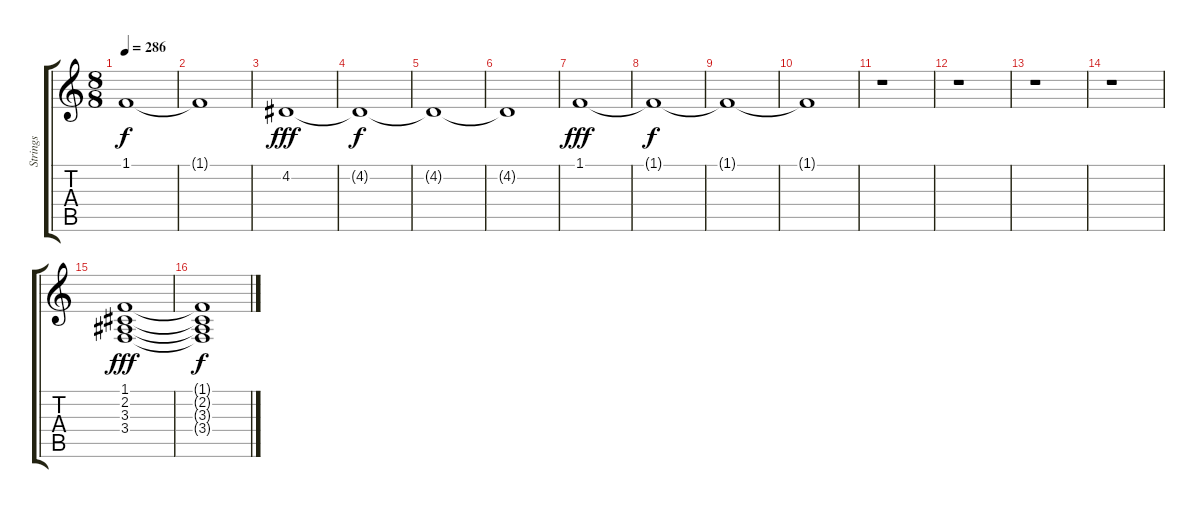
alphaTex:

\track ("Strings" "Strings") {instrument stringensemble1}
\staff {score tabs}
\tuning (E4 B3 G3 D3 A2 E2) {hide}
\ts (8 8)
\tempo 286
\clef g2
\ks c
1.1{t}.1{dy f} |
1.1{t}.1 |
4.2.1{dy fff} |
4.2{t}.1{dy f} |
4.2{t}.1 |
4.2{t}.1 |
1.1.1{dy fff} |
1.1{t}.1{dy f} |
1.1{t}.1 |
1.1{t}.1 |
r.1 |
r.1 |
r.1 |
r.1 |
(1.1 2.2 3.3 3.4).1{dy fff} |
(1.1{t} 2.2{t} 3.3{t} 3.4{t}).1{dy f}
